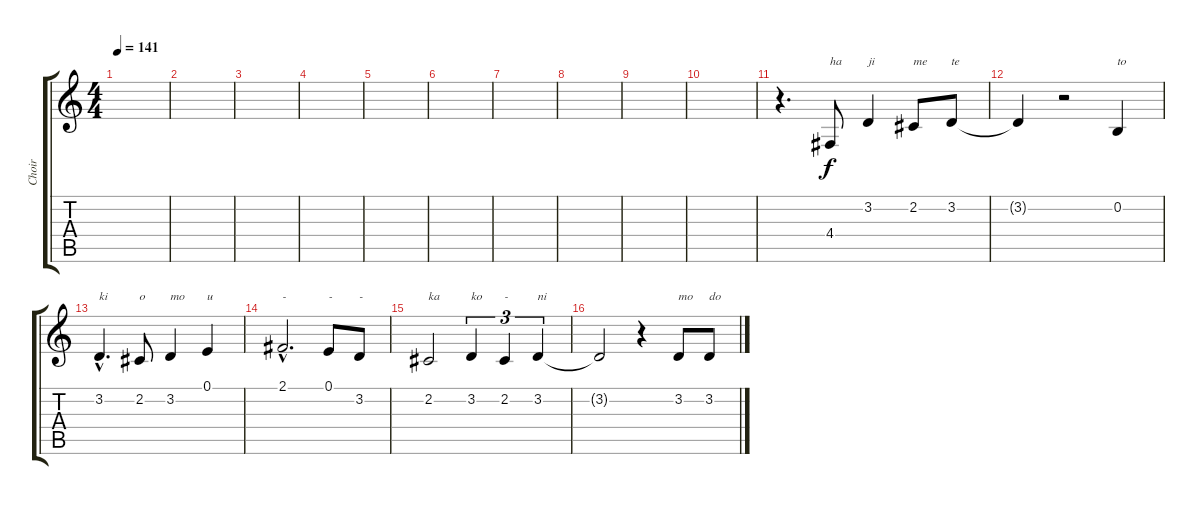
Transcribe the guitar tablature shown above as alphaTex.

\track ("Choir" "Choir") {instrument pad4choir}
\staff {score tabs}
\tuning (E4 B3 G3 D3 A2 E2) {hide}
\ts (4 4)
\tempo 141
\clef g2
\ks c
|
|
|
|
|
|
|
|
|
|
r.4{d} 4.4.8{txt "ha" volume 14 instrument violin} 3.2.4{txt "ji"} 2.2.8{txt "me"} 3.2.8{txt "te"} |
3.2{t}.4 r.2 0.2.4{txt "to"} |
3.2{hac}.4{d txt "ki"} 2.2.8{txt "o"} 3.2.4{txt "mo"} 0.1.4{txt "u"} |
2.1{hac}.2{d txt "-"} 0.1.8{txt "-"} 3.2.8{txt "-"} |
2.2.2{txt "ka"} 3.2.4{tu (3 2) txt "ko"} 2.2.4{tu (3 2) txt "-"} 3.2.4{tu (3 2) txt "ni"} |
3.2{t}.2 r.4 3.2.8{txt "mo"} 3.2.8{txt "do"}
